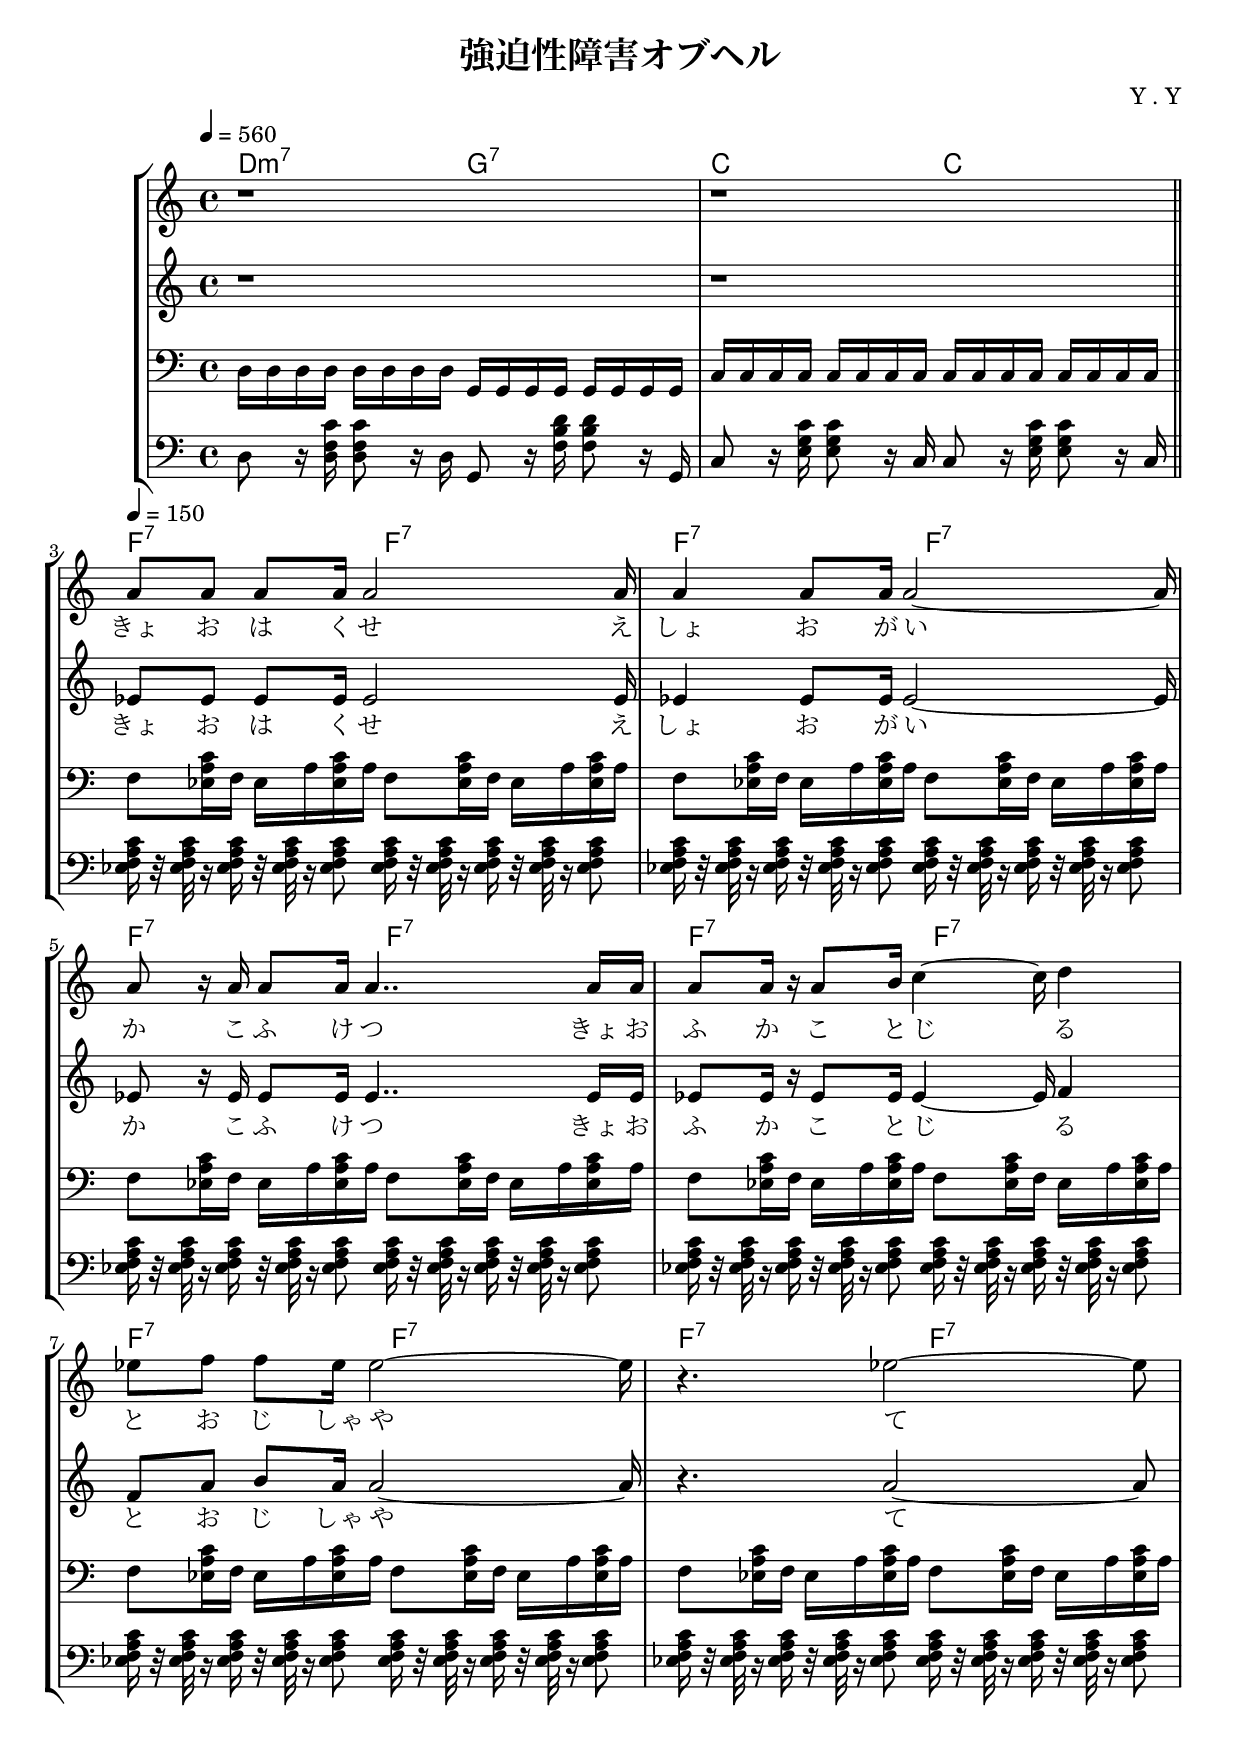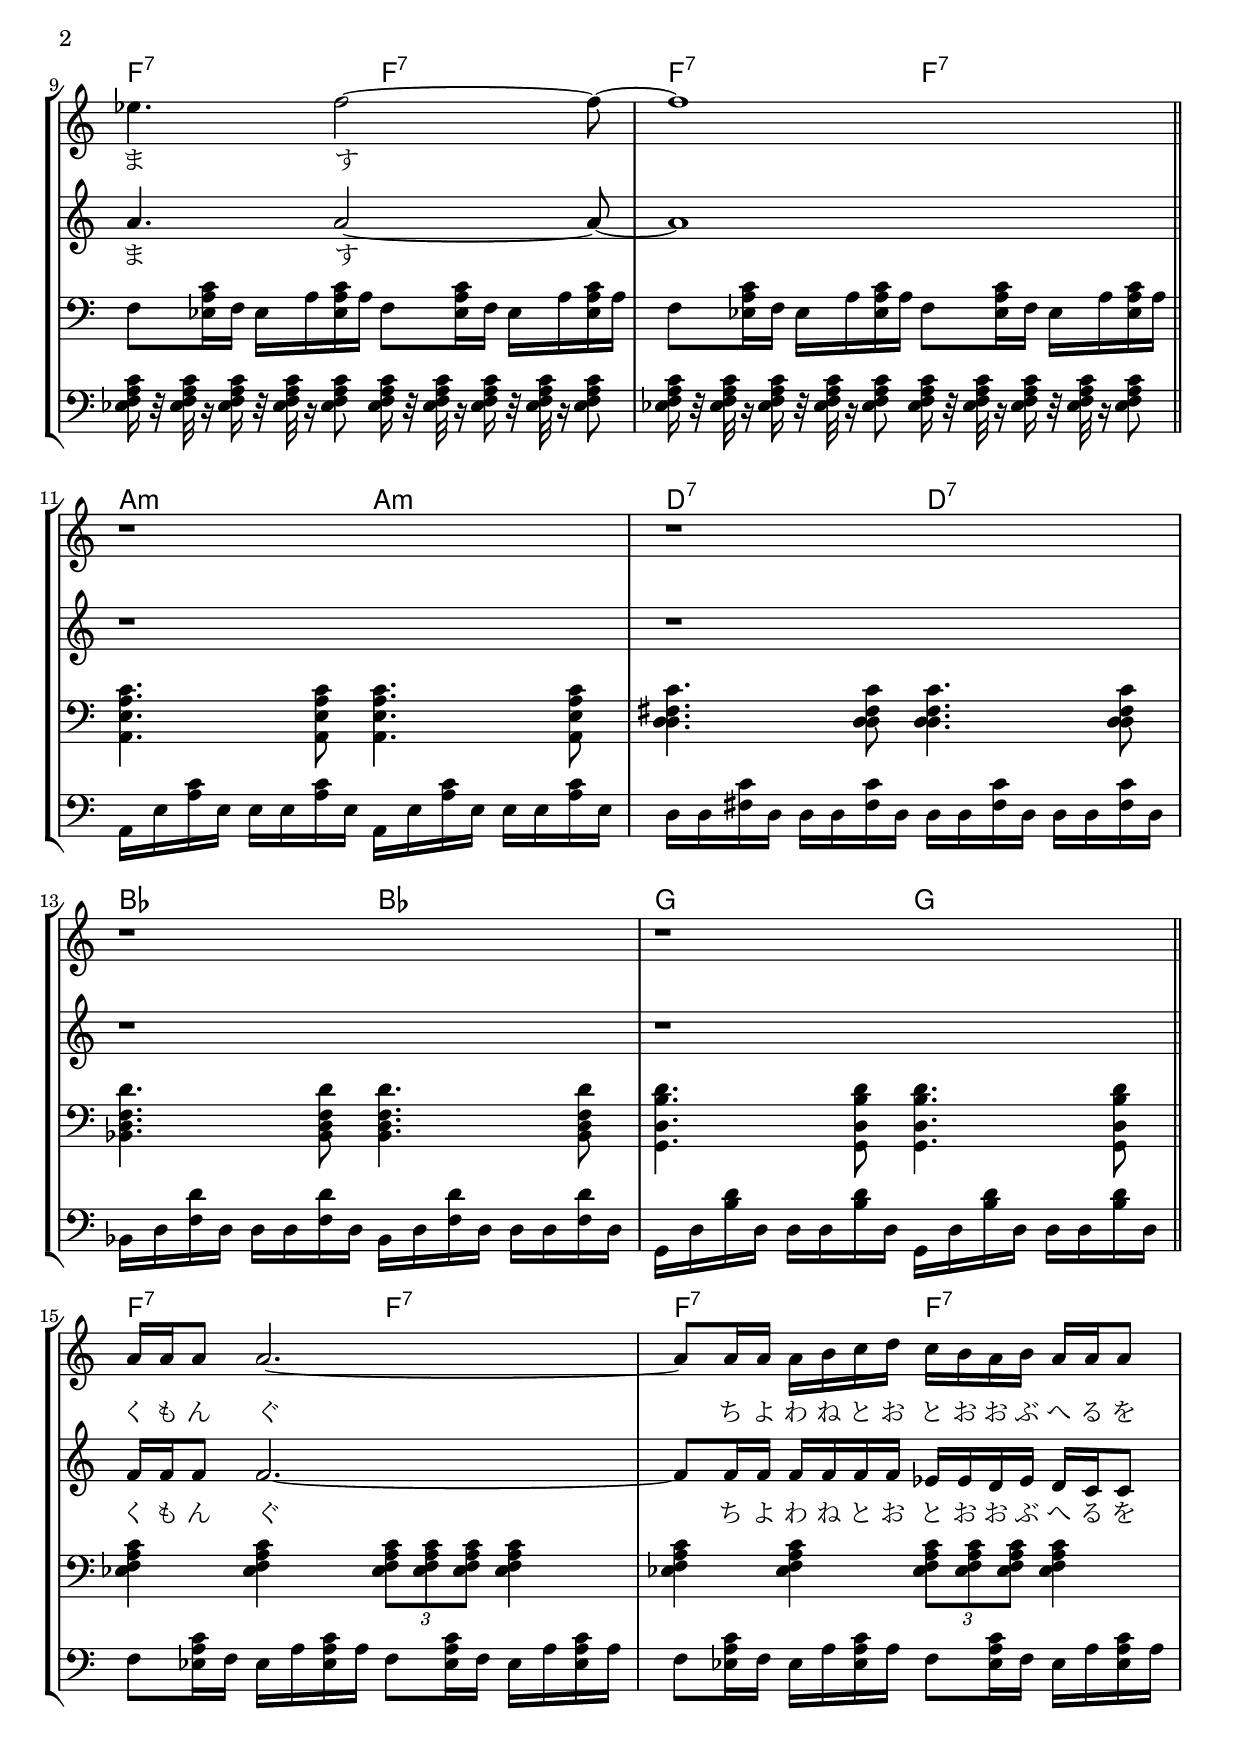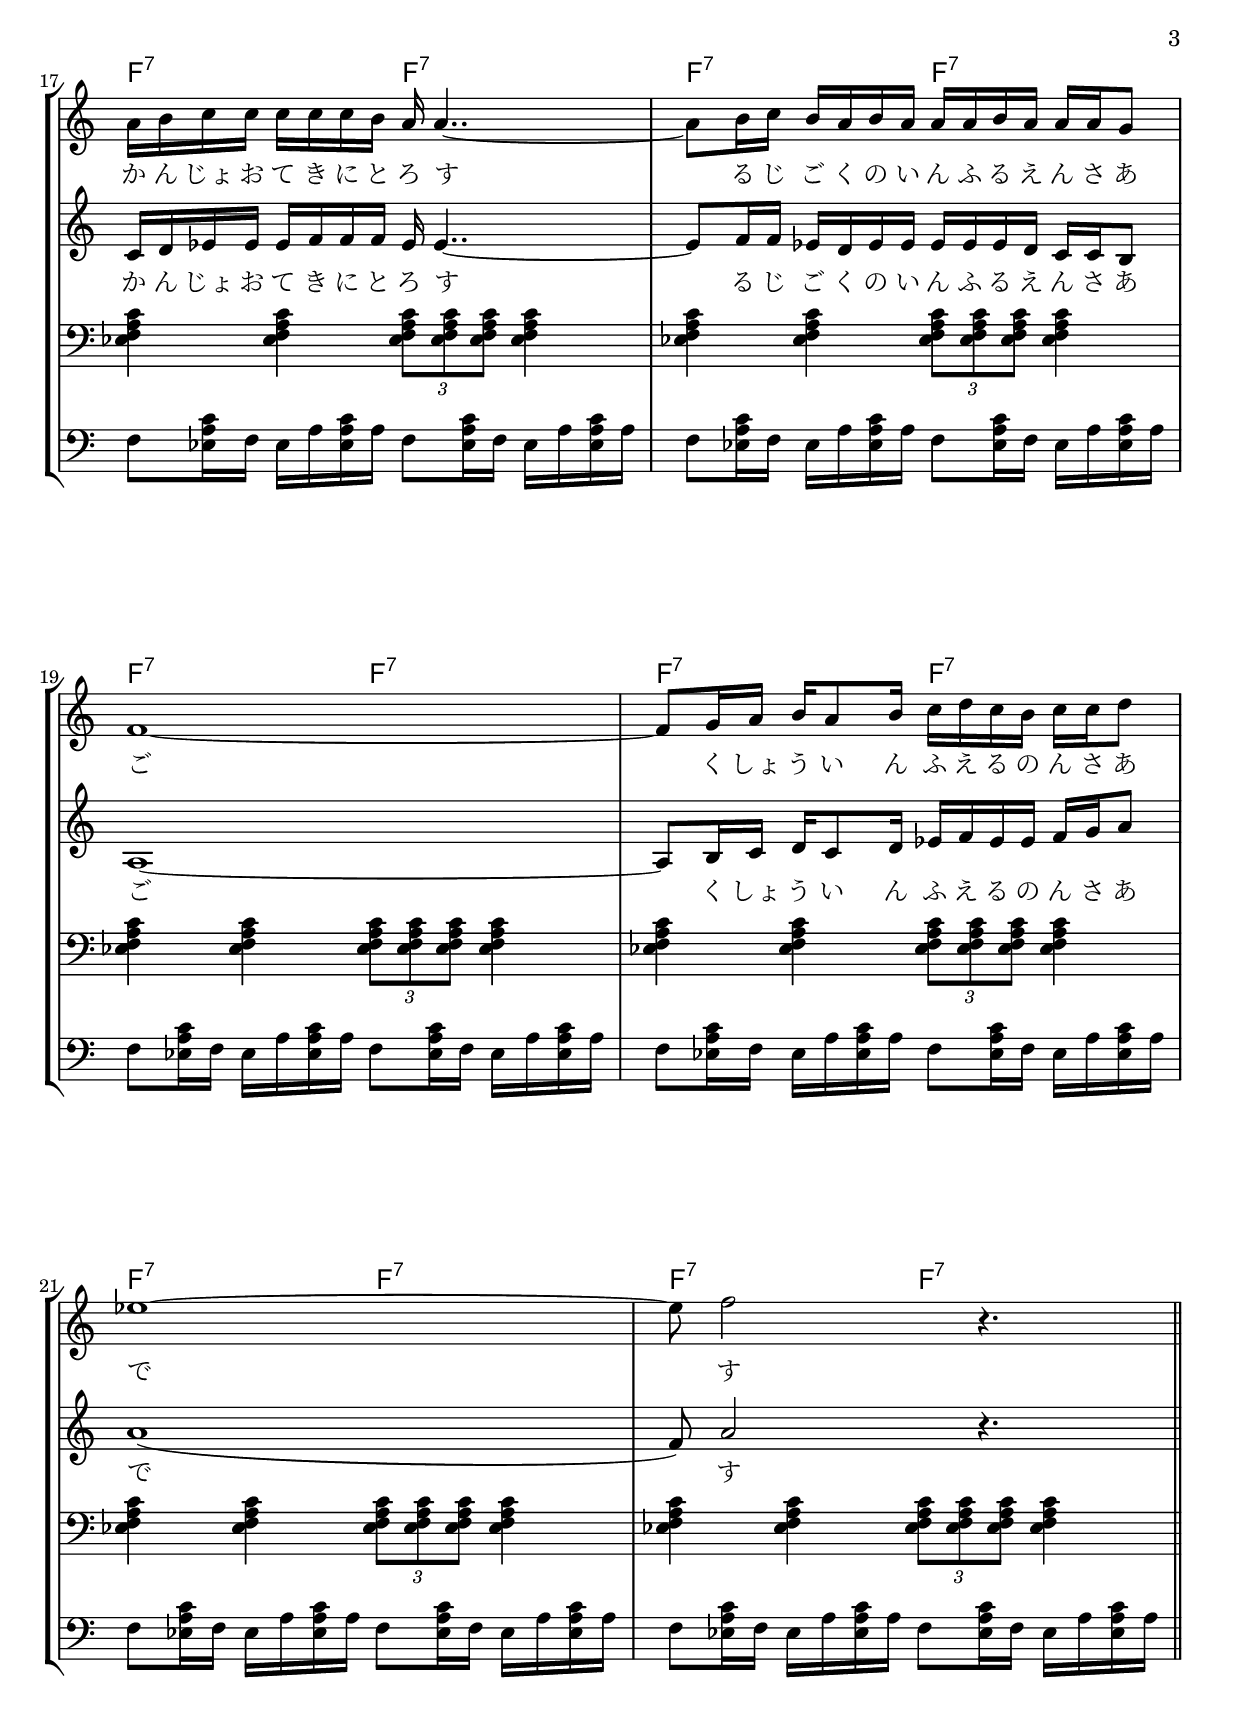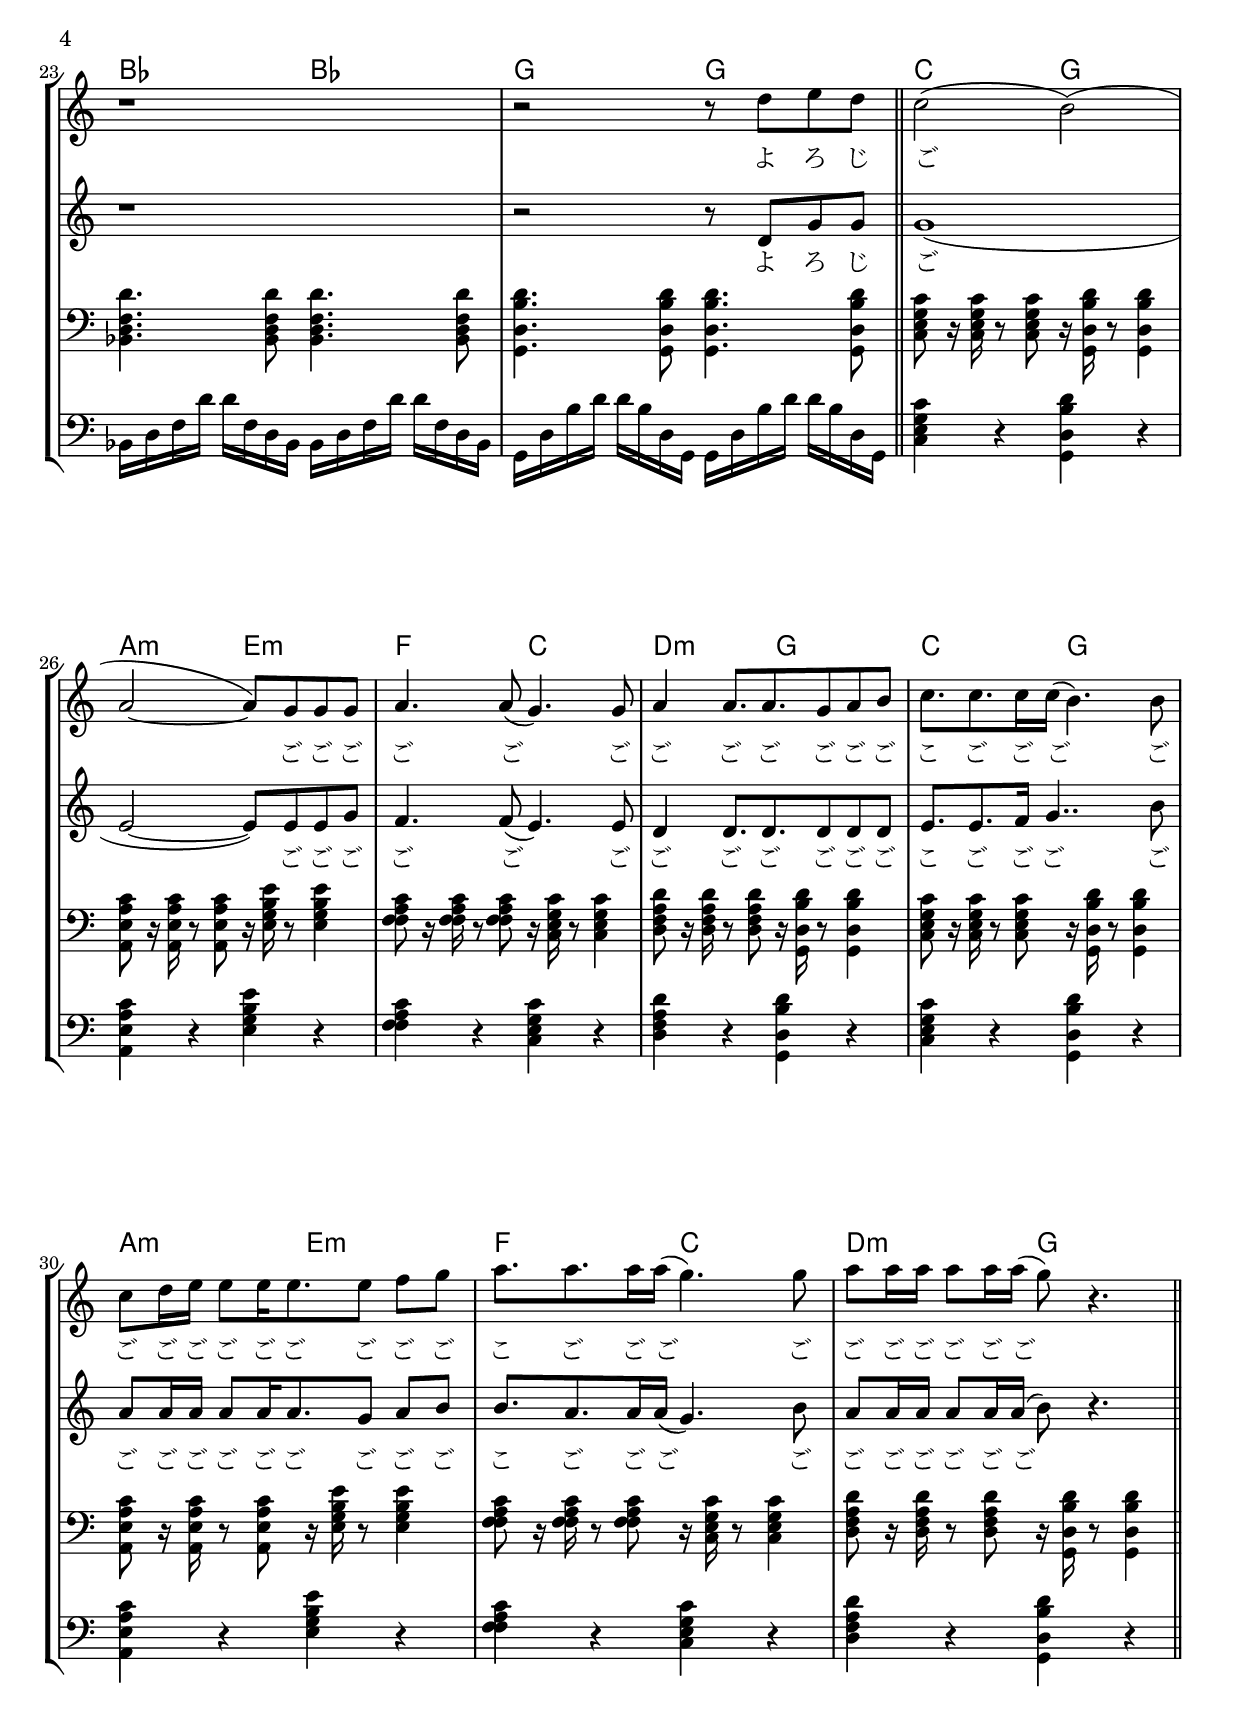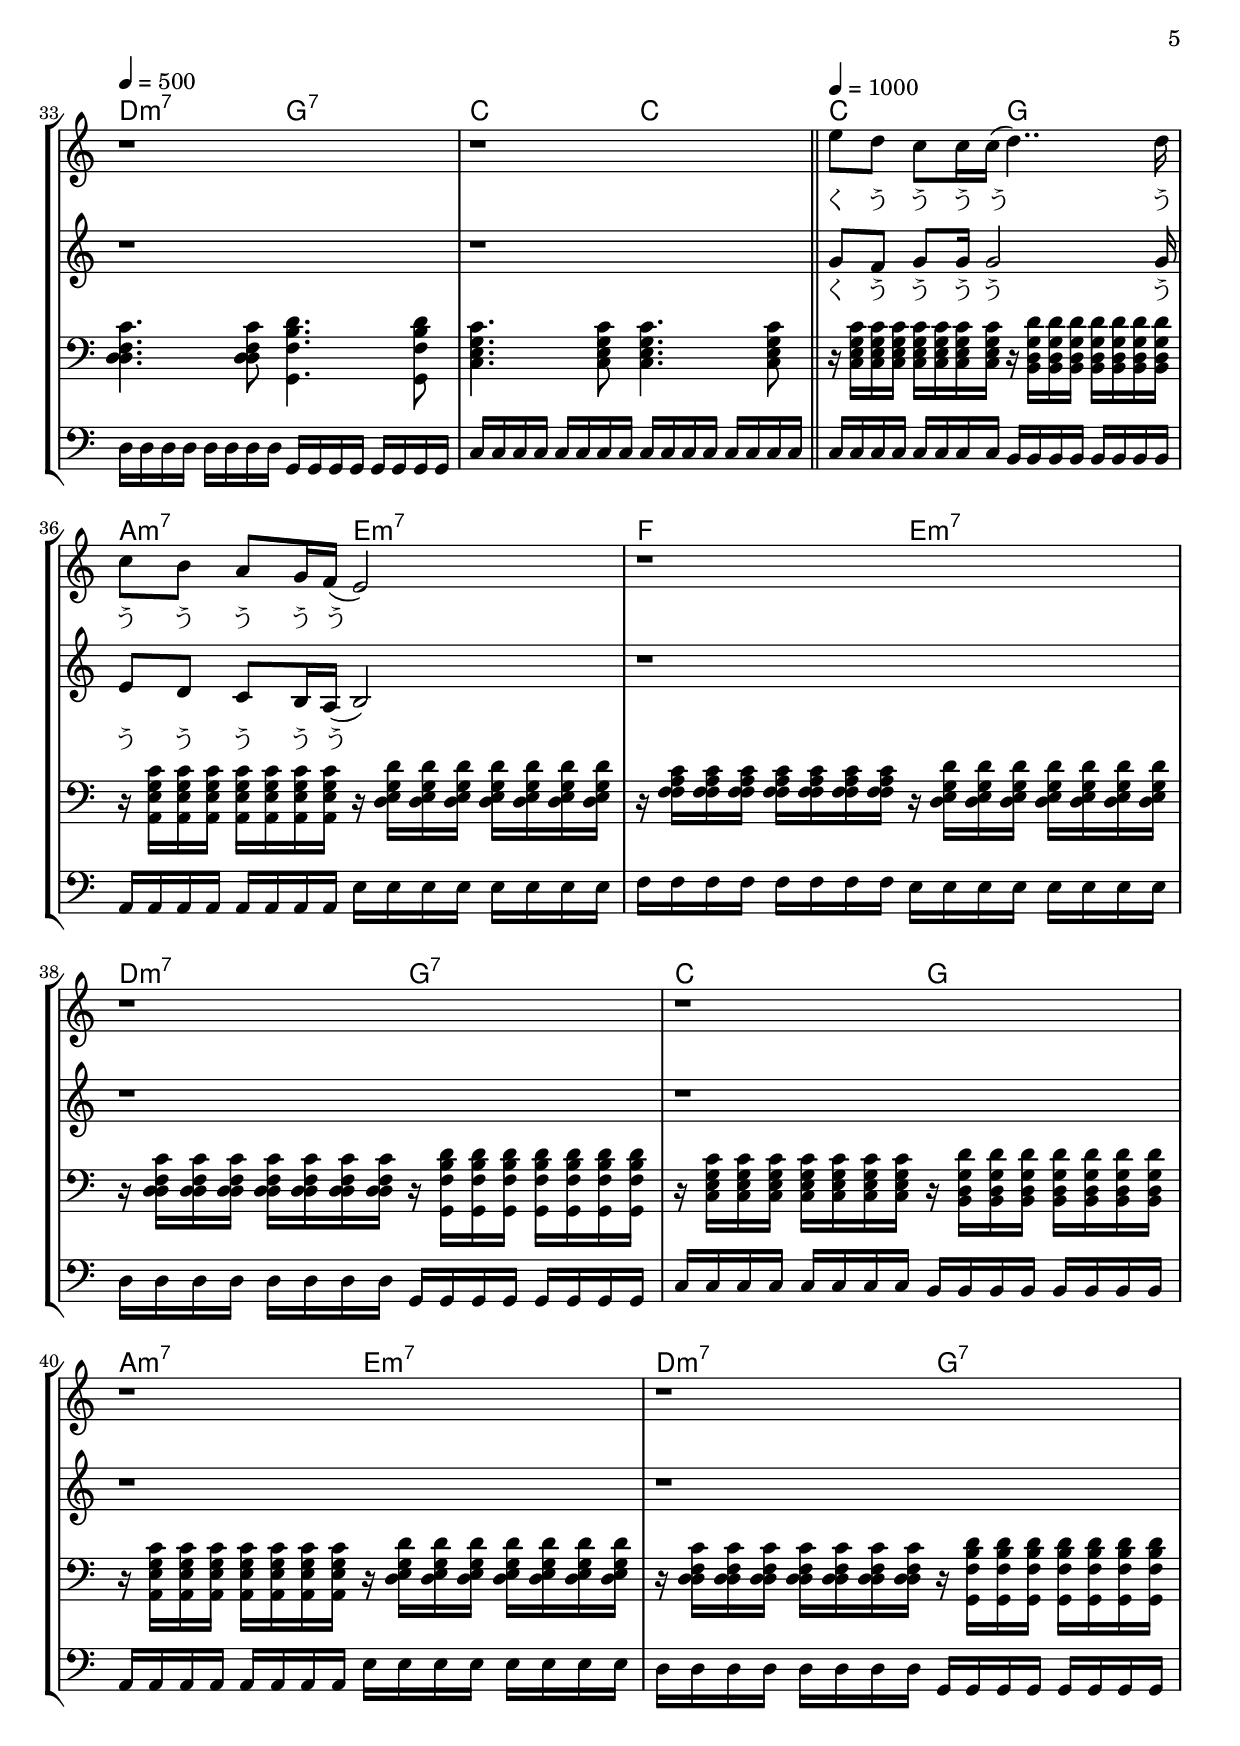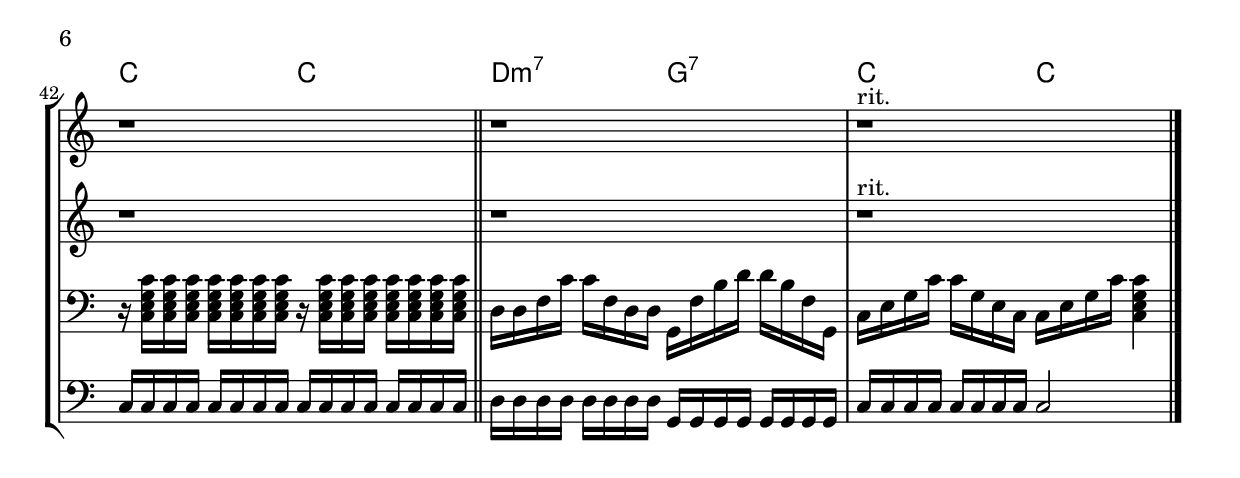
\version "2.12.1"

\header {
	title = \markup {強迫性障害オブヘル}
	composer = \markup \center-column {"Y . Y"}
}

harmony = \chordmode {
	d2:min7 g:7 c c 

	f:7 f:7 f:7 f:7 f:7 f:7 f:7 f:7 f:7 f:7 f:7 f:7 f:7 f:7 f:7 f:7 

	a:m a:m d:7 d:7 bes bes g g 

	f:7 f:7 f:7 f:7 f:7 f:7 f:7 f:7 f:7 f:7 f:7 f:7 f:7 f:7 f:7 f:7 

	bes bes g g 

	c g a:m e:m f c d:m g c g a:m e:m f c d:m g 

	d:min7 g:7 c c 

	c g a:min7 e:min7 f e:min7 d:min7 g:7 c g a:min7 e:min7 d:min7 g:7 c c 

	d:min7 g:7 c c 
}

melody = {
	\key c \major
	\tempo 4 = 560
	r1 | r1   
	\set Staff.midiInstrument = #"mmi0.52"
		\tempo 4 = 150
a'8  a'8  a'8  a'16  a'2  a'16 
	a'4  a'8  a'16  a'2~a'16 
	a'8  r16  a'16  a'8  a'16  a'4..  a'16  a'16 
	a'8  a'16  r16  a'8  b'16  c''4~c''16  d''4 
	es''8  f''8  f''8  es''16  es''2~es''16 
	r4.  es''2~es''8 
	es''4.  f''2~f''8~ 
	f''1
 	r1 | r1 | r1 | r1   
	\set Staff.midiInstrument = #"mmi0.52"
	a'16  a'16  a'8  a'2.~ 
	a'8  a'16  a'16  a'16  b'16  c''16  d''16  c''16  b'16  a'16  b'16  a'16  a'16  a'8 
	a'16  b'16  c''16  c''16  c''16  c''16  c''16  b'16  a'16  a'4..~ 
	a'8  b'16  c''16  b'16  a'16  b'16  a'16  a'16  a'16  b'16  a'16  a'16  a'16  g'8 
	f'1~ 
	f'8  g'16  a'16  b'16  a'8  b'16  c''16  d''16  c''16  b'16  c''16  c''16  d''8 
	es''1~ 
	es''8  f''2  	r4. 	r1 | r2 r8 
	\set Staff.midiInstrument = #"mmi0.52"
	d''8  e''8  d''8 
	c''2  (b'2) 
	(a'2~a'8)  g'8  g'8  g'8 
	a'4.  a'8  (g'4.)  g'8 
	a'4  a'8.  a'8.  g'8  a'8  b'8 
	c''8.  c''8.  c''16  c''16  (b'4.)  b'8 
	c''8  d''16  e''16  e''8  e''16  e''8.  e''8  f''8  g''8 
	a''8.  a''8.  a''16  a''16  (g''4.)  g''8 
	a''8  a''16  a''16  a''8  a''16  a''16  (g''8)  	r4. 	\tempo 4 = 500
	r1 | r1   
	\set Staff.midiInstrument = #"fss0.5"
		\tempo 4 = 1000
e''8  d''8  c''8  c''16  c''16  (d''4..)  d''16 
	c''8  b'8  a'8  g'16  f'16  (e'2)
	r1 r1 r1 r1 r1 r1 	r1 | r1^"rit." \bar "|."
}

words = \lyricmode {
	
	きょ  お  は  く  せ  え  しょ  お  が  い  か  こ  ふ  け  つ  きょ  お  ふ  か  こ  と  じ  る  と  お  じ  しゃ  や  て  ま  す  
	
	く  も  ん  ぐ  ち  よ  わ  ね  と  お  と  お  お  ぶ  へ  る  を  か  ん  じょ  お  て  き  に  と  ろ  す  る  じ  ご  く  の  い  ん  ふ  る  え  ん  さ  あ  ご  く  しょ  う  い  ん  ふ  え  る  の  ん  さ  あ  で  す  
	
	よ  ろ  じ  ご  ご  ご  ご  ご  ご  ご  ご  ご  ご  ご  ご  ご  こ  ご  ご  ご  ご  ご  ご  ご  ご  ご  ご  ご  ご  ご  こ  ご  ご  ご  ご  ご  ご  ご  ご  ご  ご  
	
	く  う  う  う  う  う  う  う  う  う  う  
	
}

secondmelody = {
	\key c \major
	\tempo 4 = 560
	r1 | r1   
	\set Staff.midiInstrument = #"fss0.23"
		\tempo 4 = 150
es'8  es'8  es'8  es'16  es'2  es'16 
	es'4  es'8  es'16  es'2~es'16 
	es'8  r16  es'16  es'8  es'16  es'4..  es'16  es'16 
	es'8  es'16  r16  es'8  es'16  es'4~es'16  f'4 
	f'8  a'8  b'8  a'16  a'2~a'16 
	r4.  a'2~a'8 
	a'4.  a'2~a'8~ 
	a'1
 	r1 | r1 | r1 | r1   
	\set Staff.midiInstrument = #"fss0.23"
	f'16  f'16  f'8  f'2.~ 
	f'8  f'16  f'16  f'16  f'16  f'16  f'16  es'16  es'16  d'16  es'16  d'16  c'16  c'8 
	c'16  d'16  es'16  es'16  es'16  f'16  f'16  f'16  es'16  es'4..~ 
	es'8  f'16  f'16  es'16  d'16  es'16  es'16  es'16  es'16  es'16  d'16  c'16  c'16  b8 
	a1~ 
	a8  b16  c'16  d'16  c'8  d'16  es'16  f'16  es'16  es'16  f'16  g'16  a'8 
	a'1 
	(f'8)  a'2  	r4. 	r1 | r2 r8 
	\set Staff.midiInstrument = #"fss0.23"
	d'8  g'8  g'8 
	g'1 
	(e'2~e'8)  e'8  e'8  g'8 
	f'4.  f'8  (e'4.)  e'8 
	d'4  d'8.  d'8.  d'8  d'8  d'8 
	e'8.  e'8.  f'16  g'4..  b'8 
	a'8  a'16  a'16  a'8  a'16  a'8.  g'8  a'8  b'8 
	b'8.  a'8.  a'16  a'16  (g'4.)  b'8 
	a'8  a'16  a'16  a'8  a'16  a'16  (b'8)  	r4. 	\tempo 4 = 500
	r1 | r1   
	\set Staff.midiInstrument = #"fss0.5"
		\tempo 4 = 1000
g'8  f'8  g'8  g'16  g'2  g'16 
	e'8  d'8  c'8  b16  a16  (b2)
	r1 r1 r1 r1 r1 r1 	r1 | r1^"rit." \bar "|."
}

secondwords = \lyricmode {
	
	きょ  お  は  く  せ  え  しょ  お  が  い  か  こ  ふ  け  つ  きょ  お  ふ  か  こ  と  じ  る  と  お  じ  しゃ  や  て  ま  す  
	
	く  も  ん  ぐ  ち  よ  わ  ね  と  お  と  お  お  ぶ  へ  る  を  か  ん  じょ  お  て  き  に  と  ろ  す  る  じ  ご  く  の  い  ん  ふ  る  え  ん  さ  あ  ご  く  しょ  う  い  ん  ふ  え  る  の  ん  さ  あ  で  す  
	
	よ  ろ  じ  ご  ご  ご  ご  ご  ご  ご  ご  ご  ご  ご  ご  ご  こ  ご  ご  ご  ご  ご  ご  ご  ご  ご  ご  ご  ご  ご  こ  ご  ご  ご  ご  ご  ご  ご  ご  ご  ご  
	
	く  う  う  う  う  う  う  う  う  う  う  
	
}

tempochange = {
	\tempo 4 = 560
	r1 | r1 \bar "||"
	\tempo 4 = 150
	r1 | r1 | r1 | r1 | r1 | r1 | r1 | r1 \bar "||"
	\tempo 4 = 150
	r1 | r1 | r1 | r1 \bar "||"
	\tempo 4 = 150
	r1 | r1 | r1 | r1 | r1 | r1 | r1 | r1 \bar "||"
	\tempo 4 = 150
	r1 | r1 \bar "||"
	\tempo 4 = 150
	r1 | r1 | r1 | r1 | r1 | r1 | r1 | r1 \bar "||"
	\tempo 4 = 500
	r1 | r1 \bar "||"
	\tempo 4 = 1000
	r1 | r1 | r1 | r1 | r1 | r1 | r1 | r1 \bar "||"
	\tempo 4 = 1000
	r1 | \tempo 4 = 750 r2 \tempo 4 = 666 r2 \bar "|."
}

mainacc = {
	\clef bass
	\set Staff.midiInstrument = #"Acoustic grand"
	\key c \major
	\tempo 4 = 560
	d16 d16 d16 d16 d16 d16 d16 d16
	g,16 g,16 g,16 g,16 g,16 g,16 g,16 g,16
	c16 c16 c16 c16 c16 c16 c16 c16
	c16 c16 c16 c16 c16 c16 c16 c16
	\bar "||"

	\set Staff.midiInstrument = #"Slap Bass 1"
	\tempo 4 = 150
	f8 <es a c'>16 f16   es16 a16 <es a c'>16 a16
	f8 <es a c'>16 f16   es16 a16 <es a c'>16 a16
	f8 <es a c'>16 f16   es16 a16 <es a c'>16 a16
	f8 <es a c'>16 f16   es16 a16 <es a c'>16 a16
	f8 <es a c'>16 f16   es16 a16 <es a c'>16 a16
	f8 <es a c'>16 f16   es16 a16 <es a c'>16 a16
	f8 <es a c'>16 f16   es16 a16 <es a c'>16 a16
	f8 <es a c'>16 f16   es16 a16 <es a c'>16 a16
	f8 <es a c'>16 f16   es16 a16 <es a c'>16 a16
	f8 <es a c'>16 f16   es16 a16 <es a c'>16 a16
	f8 <es a c'>16 f16   es16 a16 <es a c'>16 a16
	f8 <es a c'>16 f16   es16 a16 <es a c'>16 a16
	f8 <es a c'>16 f16   es16 a16 <es a c'>16 a16
	f8 <es a c'>16 f16   es16 a16 <es a c'>16 a16
	f8 <es a c'>16 f16   es16 a16 <es a c'>16 a16
	f8 <es a c'>16 f16   es16 a16 <es a c'>16 a16
	\bar "||"

	\set Staff.midiInstrument = #"Distorted Guitar"
	<a, e a c'>4. <a, e a c'>8
	<a, e a c'>4. <a, e a c'>8
	<d d fis c'>4. <d d fis c'>8
	<d d fis c'>4. <d d fis c'>8
	<bes, d f d'>4. <bes, d f d'>8
	<bes, d f d'>4. <bes, d f d'>8
	<g, d b d'>4. <g, d b d'>8
	<g, d b d'>4. <g, d b d'>8
	\bar "||"

	\set Staff.midiInstrument = #"Distorted Guitar"
	<f es a c'>4 <f es a c'>4
	\tuplet 3/2 { <f es a c'>8 <f es a c'>8 <f es a c'>8 } <f es a c'>4
	<f es a c'>4 <f es a c'>4
	\tuplet 3/2 { <f es a c'>8 <f es a c'>8 <f es a c'>8 } <f es a c'>4
	<f es a c'>4 <f es a c'>4
	\tuplet 3/2 { <f es a c'>8 <f es a c'>8 <f es a c'>8 } <f es a c'>4
	<f es a c'>4 <f es a c'>4
	\tuplet 3/2 { <f es a c'>8 <f es a c'>8 <f es a c'>8 } <f es a c'>4
	<f es a c'>4 <f es a c'>4
	\tuplet 3/2 { <f es a c'>8 <f es a c'>8 <f es a c'>8 } <f es a c'>4
	<f es a c'>4 <f es a c'>4
	\tuplet 3/2 { <f es a c'>8 <f es a c'>8 <f es a c'>8 } <f es a c'>4
	<f es a c'>4 <f es a c'>4
	\tuplet 3/2 { <f es a c'>8 <f es a c'>8 <f es a c'>8 } <f es a c'>4
	<f es a c'>4 <f es a c'>4
	\tuplet 3/2 { <f es a c'>8 <f es a c'>8 <f es a c'>8 } <f es a c'>4
	\bar "||"

	\set Staff.midiInstrument = #"Distorted Guitar"
	<bes, d f d'>4. <bes, d f d'>8
	<bes, d f d'>4. <bes, d f d'>8
	<g, d b d'>4. <g, d b d'>8
	<g, d b d'>4. <g, d b d'>8
	\bar "||"

	\set Staff.midiInstrument = #"Church organ"
	<c e g c'>8 r16 <c e g c'>16 r8     <c e g c'>8
	r16 <g, d b d'>16 r8     <g, d b d'>4
	<a, e a c'>8 r16 <a, e a c'>16 r8     <a, e a c'>8
	r16 <e g b e'>16 r8     <e g b e'>4
	<f f a c'>8 r16 <f f a c'>16 r8     <f f a c'>8
	r16 <c e g c'>16 r8     <c e g c'>4
	<f d a d'>8 r16 <f d a d'>16 r8     <f d a d'>8
	r16 <g, d b d'>16 r8     <g, d b d'>4
	<c e g c'>8 r16 <c e g c'>16 r8     <c e g c'>8
	r16 <g, d b d'>16 r8     <g, d b d'>4
	<a, e a c'>8 r16 <a, e a c'>16 r8     <a, e a c'>8
	r16 <e g b e'>16 r8     <e g b e'>4
	<f f a c'>8 r16 <f f a c'>16 r8     <f f a c'>8
	r16 <c e g c'>16 r8     <c e g c'>4
	<f d a d'>8 r16 <f d a d'>16 r8     <f d a d'>8
	r16 <g, d b d'>16 r8     <g, d b d'>4
	\bar "||"

	\set Staff.midiInstrument = #"Distorted Guitar"
	\tempo 4 = 500
	<d d f c'>4. <d d f c'>8
	<g, f b d'>4. <g, f b d'>8
	<c e g c'>4. <c e g c'>8
	<c e g c'>4. <c e g c'>8
	\bar "||"

	\set Staff.midiInstrument = #"Distorted Guitar"
	\tempo 4 = 1000
	r16 <c e g c'>16 <c e g c'>16 <c e g c'>16 <c e g c'>16 <c e g c'>16 <c e g c'>16 <c e g c'>16
	r16 <b, d g d'>16 <b, d g d'>16 <b, d g d'>16 <b, d g d'>16 <b, d g d'>16 <b, d g d'>16 <b, d g d'>16
	r16 <a, e g c'>16 <a, e g c'>16 <a, e g c'>16 <a, e g c'>16 <a, e g c'>16 <a, e g c'>16 <a, e g c'>16
	r16 <e d g d'>16 <e d g d'>16 <e d g d'>16 <e d g d'>16 <e d g d'>16 <e d g d'>16 <e d g d'>16
	r16 <f f a c'>16 <f f a c'>16 <f f a c'>16 <f f a c'>16 <f f a c'>16 <f f a c'>16 <f f a c'>16
	r16 <e d g d'>16 <e d g d'>16 <e d g d'>16 <e d g d'>16 <e d g d'>16 <e d g d'>16 <e d g d'>16
	r16 <d d f c'>16 <d d f c'>16 <d d f c'>16 <d d f c'>16 <d d f c'>16 <d d f c'>16 <d d f c'>16
	r16 <g, f b d'>16 <g, f b d'>16 <g, f b d'>16 <g, f b d'>16 <g, f b d'>16 <g, f b d'>16 <g, f b d'>16
	r16 <c e g c'>16 <c e g c'>16 <c e g c'>16 <c e g c'>16 <c e g c'>16 <c e g c'>16 <c e g c'>16
	r16 <b, d g d'>16 <b, d g d'>16 <b, d g d'>16 <b, d g d'>16 <b, d g d'>16 <b, d g d'>16 <b, d g d'>16
	r16 <a, e g c'>16 <a, e g c'>16 <a, e g c'>16 <a, e g c'>16 <a, e g c'>16 <a, e g c'>16 <a, e g c'>16
	r16 <e d g d'>16 <e d g d'>16 <e d g d'>16 <e d g d'>16 <e d g d'>16 <e d g d'>16 <e d g d'>16
	r16 <d d f c'>16 <d d f c'>16 <d d f c'>16 <d d f c'>16 <d d f c'>16 <d d f c'>16 <d d f c'>16
	r16 <g, f b d'>16 <g, f b d'>16 <g, f b d'>16 <g, f b d'>16 <g, f b d'>16 <g, f b d'>16 <g, f b d'>16
	r16 <c e g c'>16 <c e g c'>16 <c e g c'>16 <c e g c'>16 <c e g c'>16 <c e g c'>16 <c e g c'>16
	r16 <c e g c'>16 <c e g c'>16 <c e g c'>16 <c e g c'>16 <c e g c'>16 <c e g c'>16 <c e g c'>16
	\bar "||"

	\set Staff.midiInstrument = #"Distorted Guitar"
	d16 d f c' c' f d d
	g,16 f b d' d' b f g,
	c16 e g c' c' g e c
	c16 e g c' <c e g c'>4
	\bar "|."
}

subacc = {
	\clef bass
	\set Staff.midiInstrument = #"Slap Bass 2"
	\key c \major
	\tempo 4 = 560
	d8 r16 <d f c'>16 <d f c'>8 r16 d16
	g,8 r16 <f b d'>16 <f b d'>8 r16 g,16
	c8 r16 <e g c'>16 <e g c'>8 r16 c16
	c8 r16 <e g c'>16 <e g c'>8 r16 c16
	\bar "||"

	\set Staff.midiInstrument = #"Distorted Guitar"
	\tempo 4 = 150
	<f es a c'>16 r32 <f es a c'>32 r16     <f es a c'>16 r32 <f es a c'>32 r16     <f es a c'>8
	<f es a c'>16 r32 <f es a c'>32 r16     <f es a c'>16 r32 <f es a c'>32 r16     <f es a c'>8
	<f es a c'>16 r32 <f es a c'>32 r16     <f es a c'>16 r32 <f es a c'>32 r16     <f es a c'>8
	<f es a c'>16 r32 <f es a c'>32 r16     <f es a c'>16 r32 <f es a c'>32 r16     <f es a c'>8
	<f es a c'>16 r32 <f es a c'>32 r16     <f es a c'>16 r32 <f es a c'>32 r16     <f es a c'>8
	<f es a c'>16 r32 <f es a c'>32 r16     <f es a c'>16 r32 <f es a c'>32 r16     <f es a c'>8
	<f es a c'>16 r32 <f es a c'>32 r16     <f es a c'>16 r32 <f es a c'>32 r16     <f es a c'>8
	<f es a c'>16 r32 <f es a c'>32 r16     <f es a c'>16 r32 <f es a c'>32 r16     <f es a c'>8
	<f es a c'>16 r32 <f es a c'>32 r16     <f es a c'>16 r32 <f es a c'>32 r16     <f es a c'>8
	<f es a c'>16 r32 <f es a c'>32 r16     <f es a c'>16 r32 <f es a c'>32 r16     <f es a c'>8
	<f es a c'>16 r32 <f es a c'>32 r16     <f es a c'>16 r32 <f es a c'>32 r16     <f es a c'>8
	<f es a c'>16 r32 <f es a c'>32 r16     <f es a c'>16 r32 <f es a c'>32 r16     <f es a c'>8
	<f es a c'>16 r32 <f es a c'>32 r16     <f es a c'>16 r32 <f es a c'>32 r16     <f es a c'>8
	<f es a c'>16 r32 <f es a c'>32 r16     <f es a c'>16 r32 <f es a c'>32 r16     <f es a c'>8
	<f es a c'>16 r32 <f es a c'>32 r16     <f es a c'>16 r32 <f es a c'>32 r16     <f es a c'>8
	<f es a c'>16 r32 <f es a c'>32 r16     <f es a c'>16 r32 <f es a c'>32 r16     <f es a c'>8
	\bar "||"

	\set Staff.midiInstrument = #"Slap Bass 2"
	a,16 e <a c'> e e e <a c'> e
	a,16 e <a c'> e e e <a c'> e
	d16 d <fis c'> d d d <fis c'> d
	d16 d <fis c'> d d d <fis c'> d
	bes,16 d <f d'> d d d <f d'> d
	bes,16 d <f d'> d d d <f d'> d
	g,16 d <b d'> d d d <b d'> d
	g,16 d <b d'> d d d <b d'> d
	\bar "||"

	\set Staff.midiInstrument = #"Slap Bass 1"
	f8 <es a c'>16 f16   es16 a16 <es a c'>16 a16
	f8 <es a c'>16 f16   es16 a16 <es a c'>16 a16
	f8 <es a c'>16 f16   es16 a16 <es a c'>16 a16
	f8 <es a c'>16 f16   es16 a16 <es a c'>16 a16
	f8 <es a c'>16 f16   es16 a16 <es a c'>16 a16
	f8 <es a c'>16 f16   es16 a16 <es a c'>16 a16
	f8 <es a c'>16 f16   es16 a16 <es a c'>16 a16
	f8 <es a c'>16 f16   es16 a16 <es a c'>16 a16
	f8 <es a c'>16 f16   es16 a16 <es a c'>16 a16
	f8 <es a c'>16 f16   es16 a16 <es a c'>16 a16
	f8 <es a c'>16 f16   es16 a16 <es a c'>16 a16
	f8 <es a c'>16 f16   es16 a16 <es a c'>16 a16
	f8 <es a c'>16 f16   es16 a16 <es a c'>16 a16
	f8 <es a c'>16 f16   es16 a16 <es a c'>16 a16
	f8 <es a c'>16 f16   es16 a16 <es a c'>16 a16
	f8 <es a c'>16 f16   es16 a16 <es a c'>16 a16
	\bar "||"

	\set Staff.midiInstrument = #"Slap Bass 2"
	bes,16 d f d' d' f d bes,
	bes,16 d f d' d' f d bes,
	g,16 d b d' d' b d g,
	g,16 d b d' d' b d g,
	\bar "||"

	\set Staff.midiInstrument = #"Tinkle Bell"
	<c e g c'>4 r4
	<g, d b d'>4 r4
	<a, e a c'>4 r4
	<e g b e'>4 r4
	<f f a c'>4 r4
	<c e g c'>4 r4
	<f d a d'>4 r4
	<g, d b d'>4 r4
	<c e g c'>4 r4
	<g, d b d'>4 r4
	<a, e a c'>4 r4
	<e g b e'>4 r4
	<f f a c'>4 r4
	<c e g c'>4 r4
	<f d a d'>4 r4
	<g, d b d'>4 r4
	\bar "||"

	\set Staff.midiInstrument = #"Slap Bass 2"
	\tempo 4 = 500
	d16 d16 d16 d16 d16 d16 d16 d16
	g,16 g,16 g,16 g,16 g,16 g,16 g,16 g,16
	c16 c16 c16 c16 c16 c16 c16 c16
	c16 c16 c16 c16 c16 c16 c16 c16
	\bar "||"

	\set Staff.midiInstrument = #"Synth Drum"
	\tempo 4 = 1000
	c16 c16 c16 c16 c16 c16 c16 c16
	b,16 b,16 b,16 b,16 b,16 b,16 b,16 b,16
	a,16 a,16 a,16 a,16 a,16 a,16 a,16 a,16
	e16 e16 e16 e16 e16 e16 e16 e16
	f16 f16 f16 f16 f16 f16 f16 f16
	e16 e16 e16 e16 e16 e16 e16 e16
	d16 d16 d16 d16 d16 d16 d16 d16
	g,16 g,16 g,16 g,16 g,16 g,16 g,16 g,16
	c16 c16 c16 c16 c16 c16 c16 c16
	b,16 b,16 b,16 b,16 b,16 b,16 b,16 b,16
	a,16 a,16 a,16 a,16 a,16 a,16 a,16 a,16
	e16 e16 e16 e16 e16 e16 e16 e16
	d16 d16 d16 d16 d16 d16 d16 d16
	g,16 g,16 g,16 g,16 g,16 g,16 g,16 g,16
	c16 c16 c16 c16 c16 c16 c16 c16
	c16 c16 c16 c16 c16 c16 c16 c16
	\bar "||"

	\set Staff.midiInstrument = #"Slap Bass 2"
	d16 d16 d16 d16 d16 d16 d16 d16
	g,16 g,16 g,16 g,16 g,16 g,16 g,16 g,16
	c16 c16 c16 c16 c16 c16 c16 c16
	c2
	\bar "|."
}

percA = {
	\drummode {
	r1 |r1 \bar "||"
	r1  |r1  |r1  |r1  |r1  |r1  |r1  |r2 r8 hho4 hho8  \bar "||"
	r8 hh4 hh4 hh4 hh8  |r8 hh4 hh4 hh8 hh16 hh16 hh16 hh16  |r8 hh4 hh4 hh4 hh8  |r8 hh4 hh4 hh8 hh16 hh16 hh16 hh16  \bar "||"
	r1  |r2. hho4  |r1  |r2. hho4  |r1  |r2. hho4  |r1  |r2. hho4  \bar "||"
	r1  |hh4 hh4 hh2  \bar "||"
	r1 |r1 |r1 |r1 |r1 |r1 |r1 |r1 \bar "||"
	r1  |r2 r8 hho4 hho8  \bar "||"
	r8 hh4 hh4 hh4 hh8  |r8 hh4 hh4 hh8 hh16 hh16 hh16 hh16  |r8 hh4 hh4 hh4 hh8  |r8 hh4 hh4 hh8 hh16 hh16 hh16 hh16  |r8 hh4 hh4 hh4 hh8  |r8 hh4 hh4 hh8 hh16 hh16 hh16 hh16  |r8 hh4 hh4 hh4 hh8  |r8 hh4 hh4 hh8 hh16 hh16 hh16 hh16  \bar "||"
	r4 sn2 sn8. sn16  |r8 sn8 sn4 sn8 sn8 sn16 sn8 sn16  \bar "|."
	}
}

percB = {
	\drummode {
	r1 |r1 \bar "||"
	r4. hhp2 hhp8  |r4. hhp2 hhp8  |r4. hhp2 hhp8  |r4. hhp2 hhp8  |r4. hhp2 hhp8  |r4. hhp2 hhp8  |r4. hhp2 hhp8  |hhp4 hhp4 hhp4 hhp4  \bar "||"
	r8 sn4 sn4 sn4 sn8  |r8 sn4 sn4 sn8 sn16 sn16 sn16 sn16  |r8 sn4 sn4 sn4 sn8  |r8 sn4 sn4 sn8 sn16 sn16 sn16 sn16  \bar "||"
	r16 hhp16 hhp8 hhp16 hhp8 hhp2 r16  |r16 hhp16 hhp8 hhp16 hhp8 hhp2 r16  |r16 hhp16 hhp8 hhp16 hhp8 hhp2 r16  |r16 hhp16 hhp8 hhp16 hhp8 hhp2 r16  |r16 hhp16 hhp8 hhp16 hhp8 hhp2 r16  |r16 hhp16 hhp8 hhp16 hhp8 hhp2 r16  |r16 hhp16 hhp8 hhp16 hhp8 hhp2 r16  |r16 hhp16 hhp8 hhp16 hhp8 hhp2 hhp16  \bar "||"
	sn4 sn4 sn4 sn4  |r4 sn4 r16 sn16 sn16 sn16 sn16 sn16 sn16 sn16  \bar "||"
	r1 |r1 |r1 |r1 |r1 |r1 |r1 |r1 \bar "||"
	r4. hhp2 hhp8  |hhp4 hhp4 hhp4 hhp4  \bar "||"
	r8 sn4 sn4 sn4 sn8  |r8 sn4 sn4 sn8 sn16 sn16 sn16 sn16  |r8 sn4 sn4 sn4 sn8  |r8 sn4 sn4 sn8 sn16 sn16 sn16 sn16  |r8 sn4 sn4 sn4 sn8  |r8 sn4 sn4 sn8 sn16 sn16 sn16 sn16  |r8 sn4 sn4 sn4 sn8  |r8 sn4 sn4 sn8 sn16 sn16 sn16 sn16  \bar "||"
	r4. r16 tommh8 tommh4. r16  |r1  \bar "|."
	}
}

percC = {
	\drummode {
	r1 |r1 \bar "||"
	hh4 hh4 hh4 hh4  |hh4 hh4 hh4 hh4  |hh4 hh4 hh4 hh4  |hh4 hh4 hh4 hh4  |hh4 hh4 hh4 hh4  |hh4 hh4 hh4 hh4  |hh4 hh4 hh4 hh4  |r4. hh2 r8  \bar "||"
	bd16 bd4. r16 bd16 bd8. bd4  |r1  |bd16 bd4. r16 bd16 bd8. bd4  |r1  \bar "||"
	hh8. hh8. hh2 r8  |hh8. hh8. hh2 hh8  |hh8. hh8. hh2 r8  |hh8. hh8. hh2 hh8  |hh8. hh8. hh2 r8  |hh8. hh8. hh2 hh8  |hh8. hh8. hh2 r8  |hh8. hh8. hh4 hh4 hh8  \bar "||"
	bd16 bd16 bd16 bd16 bd16 bd16 bd16 bd16 bd16 bd16 bd16 bd16 bd16 bd16 bd16 bd16  |bd8 bd8 bd8 bd8 bd8 bd8 bd8 bd8  \bar "||"
	r1 |r1 |r1 |r1 |r1 |r1 |r1 |r1 \bar "||"
	hh4 hh4 hh4 hh4  |r4. hh2 r8  \bar "||"
	bd16 bd4. r16 bd16 bd8. bd4  |r1  |bd16 bd4. r16 bd16 bd8. bd4  |r1  |bd16 bd4. r16 bd16 bd8. bd4  |r1  |bd16 bd4. r16 bd16 bd8. bd4  |r1  \bar "||"
	r8 toml8 toml8 toml8 toml8 toml8 toml8 toml8  |toml8 toml8 toml8 toml8 toml8 toml8 toml8 toml8  \bar "|."
	}
}

percD = {
	\drummode {
	r1 |r1 \bar "||"
	bd2. r8 bd8  |bd8. bd8. bd2 bd8  |bd2. r8 bd8  |bd8. bd8. bd2 bd8  |bd2. r8 bd8  |bd8. bd8. bd2 bd8  |bd2. r8 bd8  |bd8. bd4. r16 bd4 bd8  \bar "||"
	r2 r16 cymc16 cymc4.  |r4 cymc16 cymc2 cymc8.  |r2 r16 cymc16 cymc4.  |r4 cymc16 cymc2 cymc8.  \bar "||"
	r2 ss2  |r2 ss2  |r2 ss2  |r2 ss2  |r2 ss2  |r2 ss2  |r2 ss2  |r2 ss2  \bar "||"
	r1  |r8 hho4 hho2 r8  \bar "||"
	r1 |r1 |r1 |r1 |r1 |r1 |r1 |r1 \bar "||"
	bd2. r8 bd8  |bd8. bd4. r16 bd4 bd8  \bar "||"
	r2 r16 cymc16 cymc4.  |r4 cymc16 cymc2 cymc8.  |r2 r16 cymc16 cymc4.  |r4 cymc16 cymc2 cymc8.  |r2 r16 cymc16 cymc4.  |r4 cymc16 cymc2 cymc8.  |r2 r16 cymc16 cymc4.  |r4 cymc16 cymc2 cymc8.  \bar "||"
	r1  |r4. r16 tomfh2 r16  \bar "|."
	}
}

percE = {
	\drummode {
	r1 |r1 \bar "||"
	r1 | r1 | r1 | r1 | r1 | r1 | r1 | r1 \bar "||"
	r1  |tomfh16 tomfh2. r8.  |r1  |tomfh16 tomfh2. r8.  \bar "||"
	bd2 r8 bd4 bd8  |bd4. bd4 bd4 bd8  |bd2 r8 bd4 bd8  |bd4. bd4 bd4 bd8  |bd2 r8 bd4 bd8  |bd4. bd4 bd4 bd8  |bd2 r8 bd4 bd8  |bd4. bd4 bd4.  \bar "||"
	cymc4 cymc4 cymc4 cymc4  |r1 \bar "||"
	r1 |r1 |r1 |r1 |r1 |r1 |r1 |r1 \bar "||"
	r1 | r1 \bar "||"
	r1  |tomfh16 tomfh2. r8.  |r1  |tomfh16 tomfh2. r8.  |r1  |tomfh16 tomfh2. r8.  |r1  |tomfh16 tomfh2. r8.  \bar "||"
	bd4. r16 bd8. bd4.  |bd4. bd8 bd4 r16 bd8.  \bar "|."
	}
}

percF = {
	\drummode {
	r1 | r1 \bar "||"
	r1 | r1 | r1 | r1 | r1 | r1 | r1 | r1 \bar "||"
	r2 r8 rb4 rb8  |r1  |r2 r8 rb4 rb8  |r1  \bar "||"
	r1 | r1 | r1 | r1 | r1 | r1 | r1 | r1 \bar "||"
	r8 tommh2 tommh8. tommh16 tommh8  |r1 \bar "||"
	r1 | r1 | r1 | r1 | r1 | r1 | r1 | r1 \bar "||"
	r1 | r1 \bar "||"
	r2 r8 rb4 rb8  |r1  |r2 r8 rb4 rb8  |r1  |r2 r8 rb4 rb8  |r1  |r2 r8 rb4 rb8  |r1  \bar "||"
	cymc1  |r1 \bar "|."
	}
}

percG = {
	\drummode {
	r1 | r1 \bar "||"
	r1 | r1 | r1 | r1 | r1 | r1 | r1 | r1 \bar "||"
	r4. hc16 hc2 r16  |r4 r16 hc8. hc16 hc4. r16  |r4. hc16 hc2 r16  |r4 r16 hc8. hc16 hc4. r16  \bar "||"
	r1 | r1 | r1 | r1 | r1 | r1 | r1 | r1 \bar "||"
	r4. toml16 toml2 toml16  |r1 \bar "||"
	r1 | r1 | r1 | r1 | r1 | r1 | r1 | r1 \bar "||"
	r1 | r1 \bar "||"
	r4. hc16 hc2 r16  |r4 r16 hc8. hc16 hc4. r16  |r4. hc16 hc2 r16  |r4 r16 hc8. hc16 hc4. r16  |r4. hc16 hc2 r16  |r4 r16 hc8. hc16 hc4. r16  |r4. hc16 hc2 r16  |r4 r16 hc8. hc16 hc4. r16  \bar "||"
	r1 | r1 \bar "|."
	}
}

percH = {
	\drummode {
	r1 | r1 \bar "||"
	r1 | r1 | r1 | r1 | r1 | r1 | r1 | r1 \bar "||"
	r8. cymr16 cymr2 r16 cymr8.  |r16 cymr4 r16 cymr4 r16 cymr8 cymr8.  |r8. cymr16 cymr2 r16 cymr8.  |r16 cymr4 r16 cymr4 r16 cymr8 cymr8.  \bar "||"
	r1 | r1 | r1 | r1 | r1 | r1 | r1 | r1 \bar "||"
	r1 | r1 \bar "||"
	r1 | r1 | r1 | r1 | r1 | r1 | r1 | r1 \bar "||"
	r1 | r1 \bar "||"
	r8. cymr16 cymr2 r16 cymr8.  |r16 cymr4 r16 cymr4 r16 cymr8 cymr8.  |r8. cymr16 cymr2 r16 cymr8.  |r16 cymr4 r16 cymr4 r16 cymr8 cymr8.  |r8. cymr16 cymr2 r16 cymr8.  |r16 cymr4 r16 cymr4 r16 cymr8 cymr8.  |r8. cymr16 cymr2 r16 cymr8.  |r16 cymr4 r16 cymr4 r16 cymr8 cymr8.  \bar "||"
	r1 | r1 \bar "|."
	}
}

\score {
	<<
		\new StaffGroup <<
			\new ChordNames {\harmony}
			\new Voice = "melody" {\melody}
			\new Lyrics \lyricsto "melody" \words
			\new Voice = "secondmelody" {\secondmelody}
			\new Lyrics \lyricsto "secondmelody" \secondwords
			\new Staff = "mainacc" {\mainacc}
			\new Staff = "subacc" {\subacc}
		>>
	>>
	\layout { }
}
